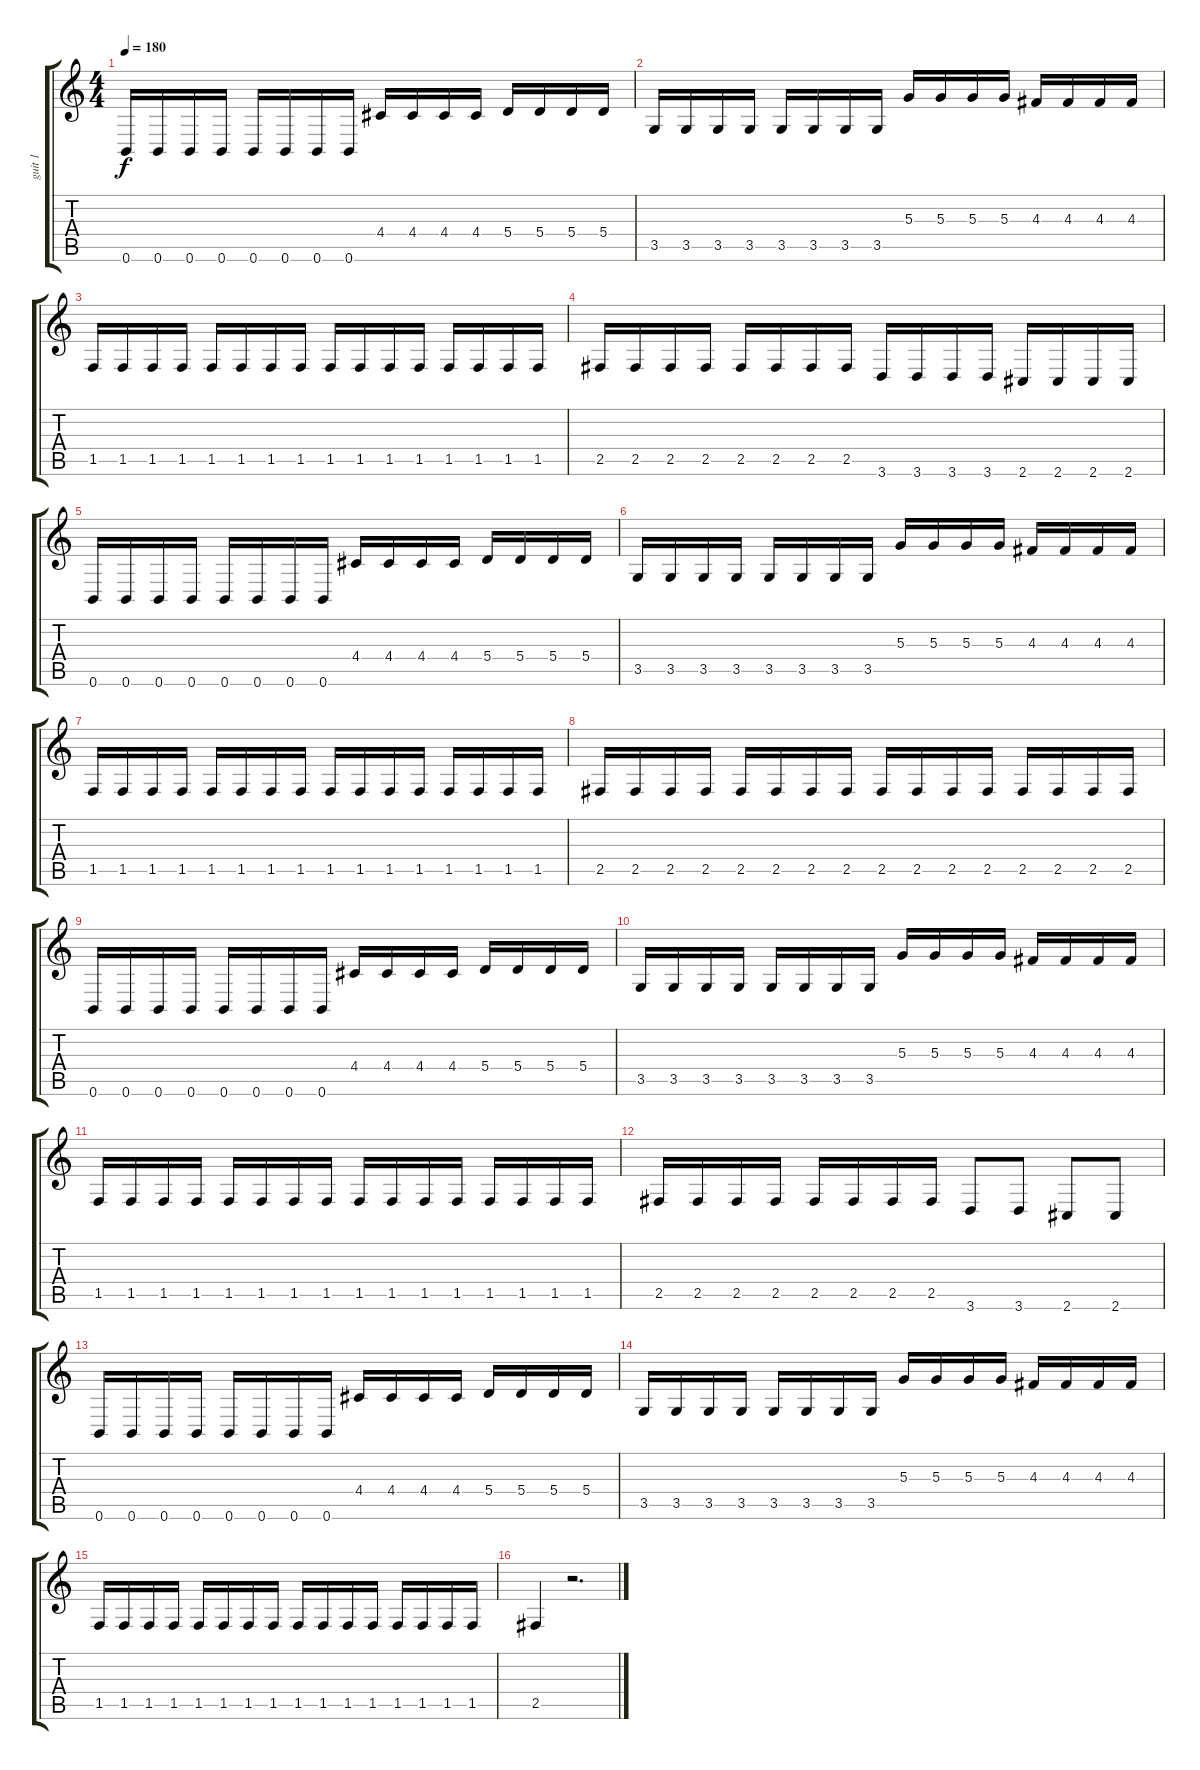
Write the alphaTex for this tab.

\track ("guit 1" "guit 1") {instrument distortionguitar}
\staff {score tabs}
\tuning (B3 Gb3 D3 A2 E2 B1) {hide}
\ts (4 4)
\tempo 180
\clef g2
\ks c
0.6.16{dy f instrument distortionguitar} 0.6.16 0.6.16 0.6.16 0.6.16 0.6.16 0.6.16 0.6.16 4.4.16 4.4.16 4.4.16 4.4.16 5.4.16 5.4.16 5.4.16 5.4.16 |
3.5.16 3.5.16 3.5.16 3.5.16 3.5.16 3.5.16 3.5.16 3.5.16 5.3.16 5.3.16 5.3.16 5.3.16 4.3.16 4.3.16 4.3.16 4.3.16 |
1.5.16 1.5.16 1.5.16 1.5.16 1.5.16 1.5.16 1.5.16 1.5.16 1.5.16 1.5.16 1.5.16 1.5.16 1.5.16 1.5.16 1.5.16 1.5.16 |
2.5.16 2.5.16 2.5.16 2.5.16 2.5.16 2.5.16 2.5.16 2.5.16 3.6.16 3.6.16 3.6.16 3.6.16 2.6.16 2.6.16 2.6.16 2.6.16 |
0.6.16 0.6.16 0.6.16 0.6.16 0.6.16 0.6.16 0.6.16 0.6.16 4.4.16 4.4.16 4.4.16 4.4.16 5.4.16 5.4.16 5.4.16 5.4.16 |
3.5.16 3.5.16 3.5.16 3.5.16 3.5.16 3.5.16 3.5.16 3.5.16 5.3.16 5.3.16 5.3.16 5.3.16 4.3.16 4.3.16 4.3.16 4.3.16 |
1.5.16 1.5.16 1.5.16 1.5.16 1.5.16 1.5.16 1.5.16 1.5.16 1.5.16 1.5.16 1.5.16 1.5.16 1.5.16 1.5.16 1.5.16 1.5.16 |
2.5.16 2.5.16 2.5.16 2.5.16 2.5.16 2.5.16 2.5.16 2.5.16 2.5.16 2.5.16 2.5.16 2.5.16 2.5.16 2.5.16 2.5.16 2.5.16 |
0.6.16 0.6.16 0.6.16 0.6.16 0.6.16 0.6.16 0.6.16 0.6.16 4.4.16 4.4.16 4.4.16 4.4.16 5.4.16 5.4.16 5.4.16 5.4.16 |
3.5.16 3.5.16 3.5.16 3.5.16 3.5.16 3.5.16 3.5.16 3.5.16 5.3.16 5.3.16 5.3.16 5.3.16 4.3.16 4.3.16 4.3.16 4.3.16 |
1.5.16 1.5.16 1.5.16 1.5.16 1.5.16 1.5.16 1.5.16 1.5.16 1.5.16 1.5.16 1.5.16 1.5.16 1.5.16 1.5.16 1.5.16 1.5.16 |
2.5.16 2.5.16 2.5.16 2.5.16 2.5.16 2.5.16 2.5.16 2.5.16 3.6.8 3.6.8 2.6.8 2.6.8 |
0.6.16 0.6.16 0.6.16 0.6.16 0.6.16 0.6.16 0.6.16 0.6.16 4.4.16 4.4.16 4.4.16 4.4.16 5.4.16 5.4.16 5.4.16 5.4.16 |
3.5.16 3.5.16 3.5.16 3.5.16 3.5.16 3.5.16 3.5.16 3.5.16 5.3.16 5.3.16 5.3.16 5.3.16 4.3.16 4.3.16 4.3.16 4.3.16 |
1.5.16 1.5.16 1.5.16 1.5.16 1.5.16 1.5.16 1.5.16 1.5.16 1.5.16 1.5.16 1.5.16 1.5.16 1.5.16 1.5.16 1.5.16 1.5.16 |
2.5.4 r.2{d}
